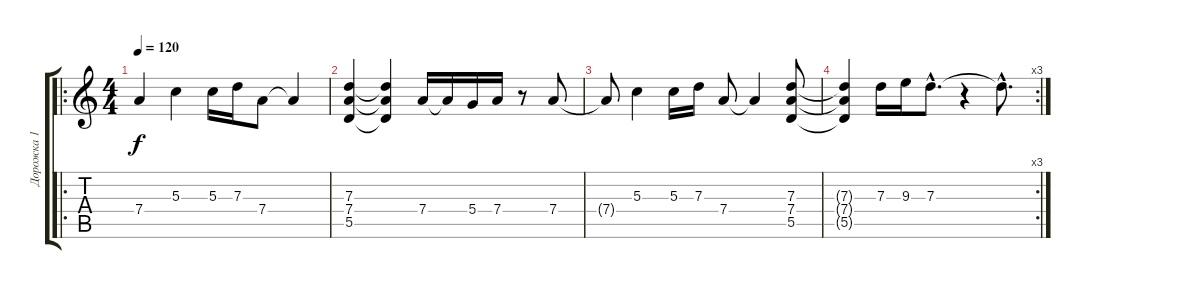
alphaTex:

\track ("Дорожка 1" "Дорожка 1") {instrument overdrivenguitar}
\staff {score tabs}
\tuning (E4 B3 G3 D3 A2 E2) {hide}
\ro
\ts (4 4)
\tempo 120
\clef g2
\ks c
7.4.4{dy f instrument overdrivenguitar} 5.3.4 5.3.16 7.3.16 7.4.8 7.4{t}.4 |
(7.3 7.4 5.5).4 (7.3{t} 7.4{t} 5.5{t}).4 7.4.16 7.4{t}.16 5.4.16 7.4.16 r.8 7.4.8 |
7.4{t}.8 5.3.4 5.3.16 7.3.16 7.4.8 7.4{t}.4 (7.3 7.4 5.5).8 |
\rc 3
(7.3{t} 7.4{t} 5.5{t}).4 7.3.16 9.3.16 7.3{hac}.8{d} r.4 7.3{hac t}.8{d}
